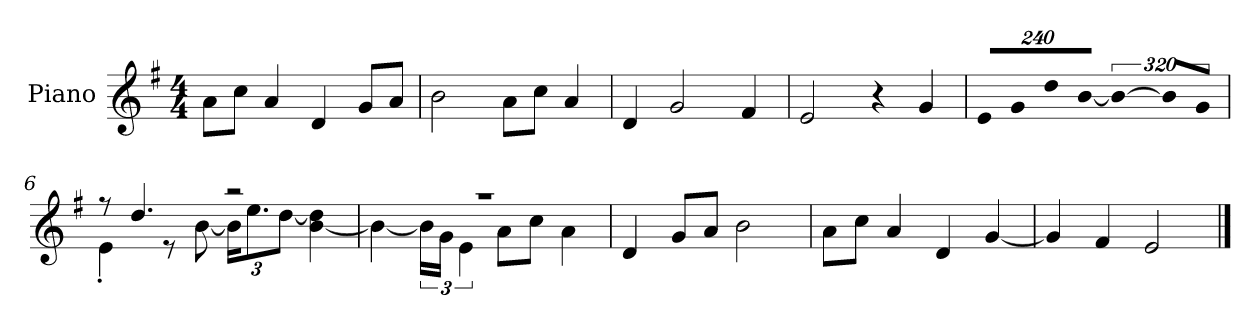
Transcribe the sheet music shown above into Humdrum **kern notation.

**kern
*part1
*staff1
*I"Piano
*I'P-no
*clefG2
*k[f#]
*M4/4
*MM90
=1
8a\L
8cc\J
4a/
4d/
8g/L
8a/J
=2
2b\
8a\L
8cc\J
4a/
=3
4d/
2g/
4f#/
=4
2e/
4r
4g/
=5
!LO:N:vis=8
960%137e/L
!LO:N:vis=8
960%137g/
!LO:N:vis=8
960%137dd/
!LO:N:vis=8
[960%137b/J
!LO:N:vis=4
640%183b\_
!LO:N:vis=16
1920%137b/LL]
!LO:N:vis=16
1920%137g/JJ
=6
*^
8r	4e'\
4.dd/	.
.	8r
.	[8b\
*	*Xbrackettup
2r	24b\KL]
.	12.ee\
.	[12dd\J
.	[4b\ 4dd\]
!!LO:LB:g=z	!!
=7	=7
1r	4b\_
*	*brackettup
.	24b\LL]
.	24g\JJ
.	6e\
.	8a\L
.	8cc\J
.	4a\
*v	*v
=8
4d/
8g/L
8a/J
2b\
=9
8a\L
8cc\J
4a/
4d/
[4g/
=10
4g/]
4f#/
2e/
==
*-
